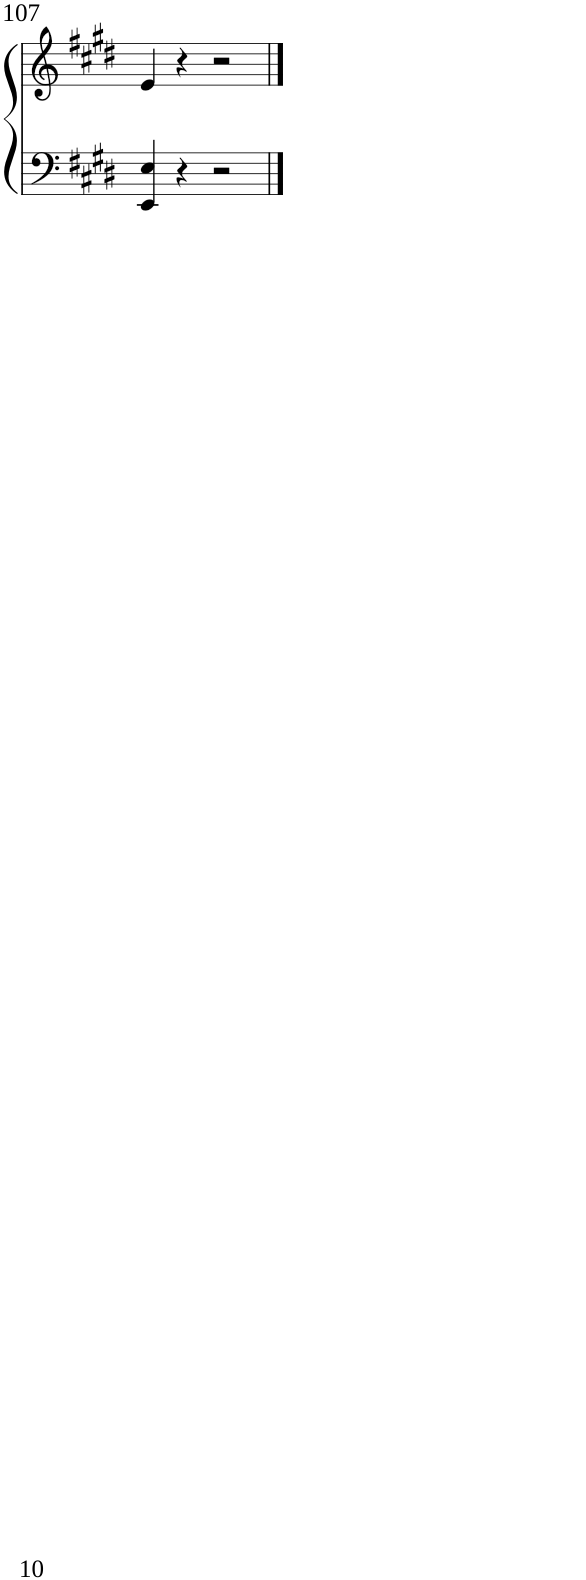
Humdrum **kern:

**kern	**kern
*part1	*part1
*staff2	*staff1
*I"Piano	*
*I'Pno	*
!!LO:PB:g=z
*clefG2	*clefG2
*k[f#c#g#d#]	*k[f#c#g#d#]
*M4/4	*M4/4
=107	=107
4EE/ 4E/	4e/
4r	4r
2r	2r
==	==
*-	*-
